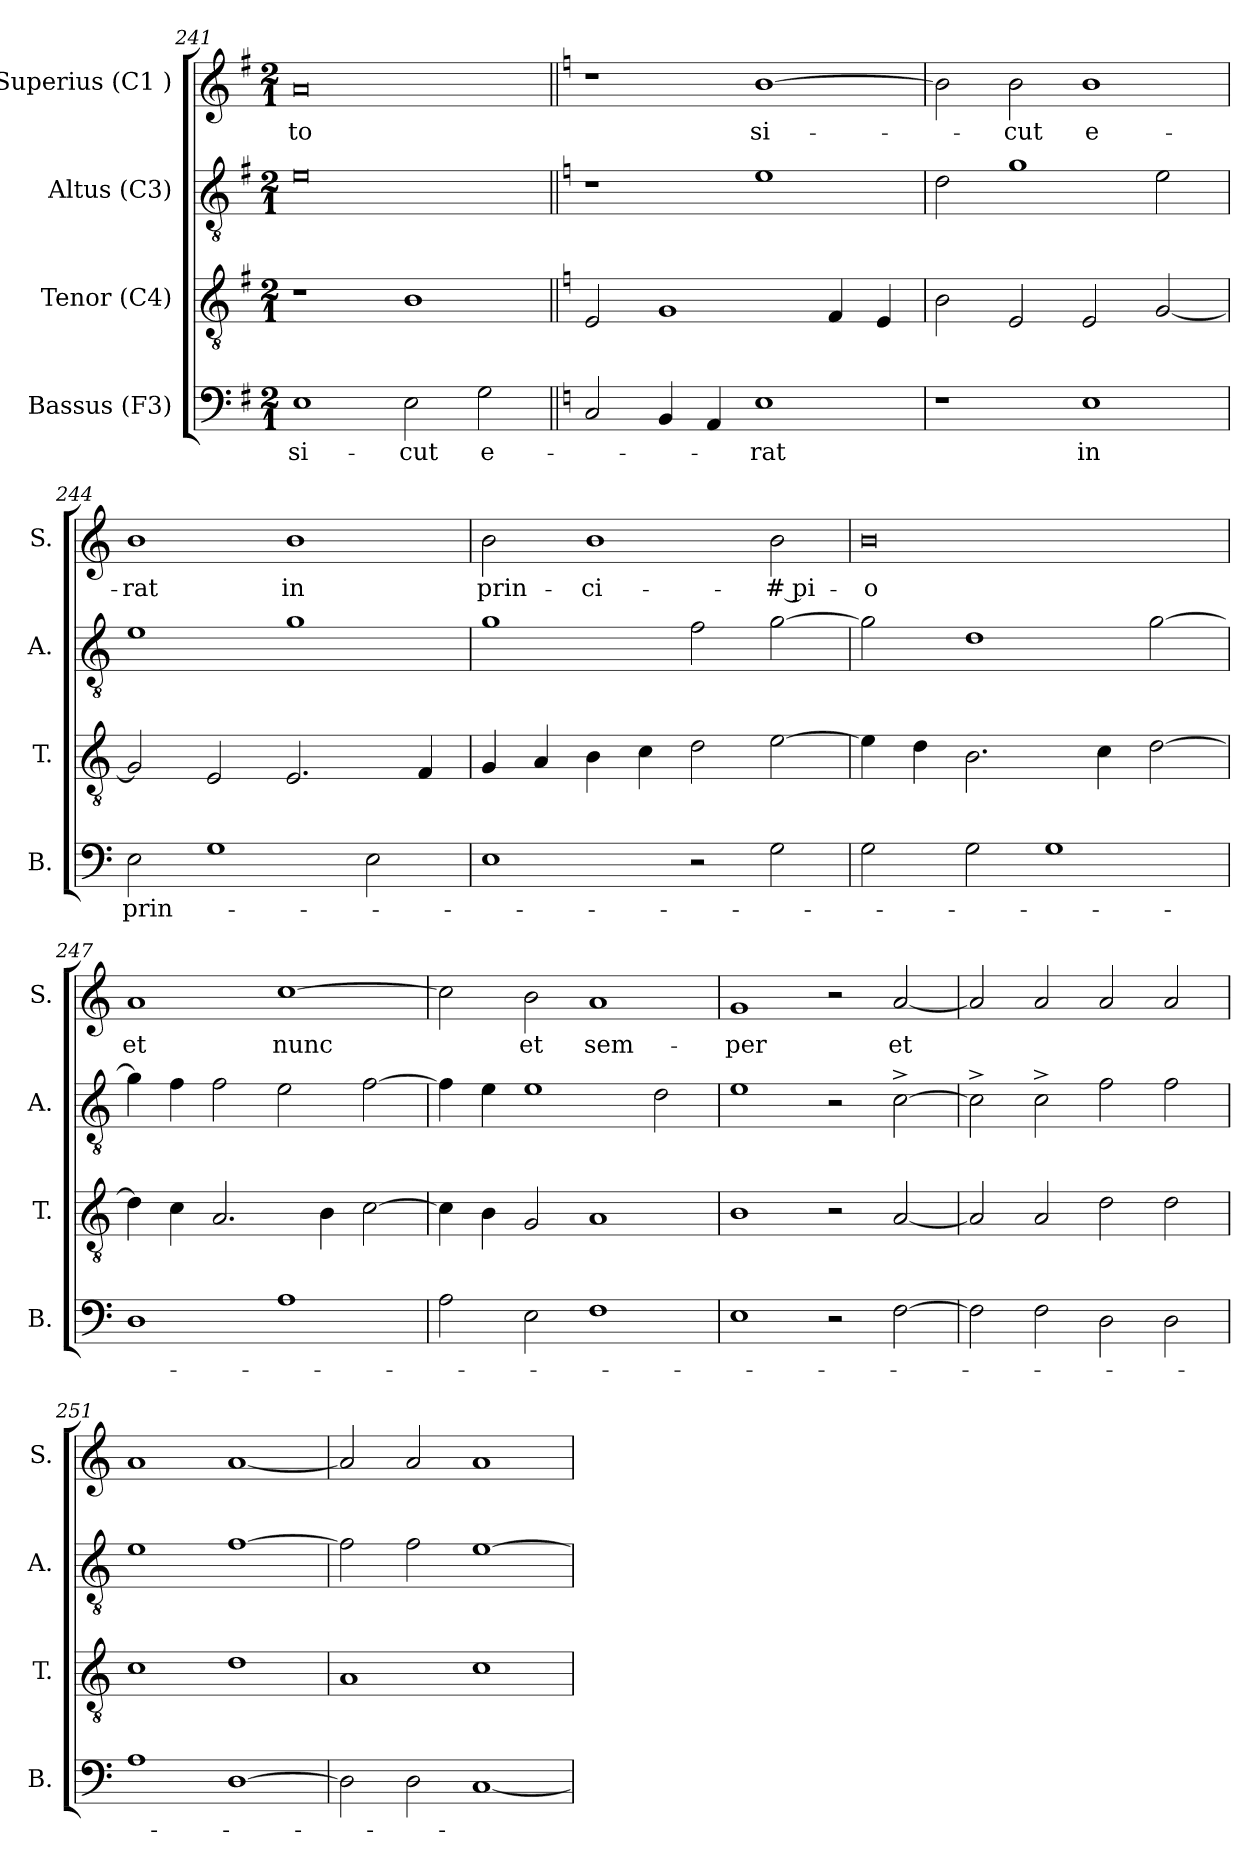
**kern	**text	**kern	**kern	**kern	**text
*part4	*part4	*part3	*part2	*part1	*part1
*staff4	*staff4	*staff3	*staff2	*staff1	*staff1
*I"Bassus (F3)	*	*I"Tenor (C4)	*I"Altus (C3)	*I"Superius (C1 )	*
*I'B.	*	*I'T.	*I'A.	*I'S.	*
*clefF4	*	*clefGv2	*clefGv2	*clefG2	*
*k[f#]	*	*k[f#]	*k[f#]	*k[f#]	*
*M2/1	*	*M2/1	*M2/1	*M2/1	*
=241	=241	=241	=241	=241	=241
!	!LO:LY:b	!	!	!	!LO:LY:b
1E	si-	1r	0e	0a	-to
!	!LO:LY:b	!	!	!	!
2E\	-cut	1B	.	.	.
!	!LO:LY:b	!	!	!	!
2G\	e-	.	.	.	.
!!LO:LB:g=z
=242||	=242||	=242||	=242||	=242||	=242||
*k[]	*	*k[]	*k[]	*k[]	*
2C/	.	2E/	1r	1r	.
4BB/	.	1G	.	.	.
4AA/	.	.	.	.	.
!	!LO:LY:b	!	!	!	!LO:LY:b
1E	-rat	.	1e	[1b	si-
.	.	4F/	.	.	.
.	.	4E/	.	.	.
=243	=243	=243	=243	=243	=243
1r	.	2B\	2d\	2b\]	.
!	!	!	!	!	!LO:LY:b
.	.	2E/	1g	2b\	-cut
!	!LO:LY:b	!	!	!	!LO:LY:b
1E	in	2E/	.	1b	e-
.	.	[2G/	2e\	.	.
=244	=244	=244	=244	=244	=244
!	!LO:LY:b	!	!	!	!LO:LY:b
2E\	prin-	2G/]	1e	1b	-rat
1G	.	2E/	.	.	.
!	!	!	!	!	!LO:LY:b
.	.	2.E/	1g	1b	in
2E\	.	.	.	.	.
.	.	4F/	.	.	.
=245	=245	=245	=245	=245	=245
!	!	!	!	!	!LO:LY:b
1E	.	4G/	1g	2b\	prin-
.	.	4A/	.	.	.
!	!	!	!	!	!LO:LY:b
.	.	4B\	.	1b	-ci-
.	.	4c\	.	.	.
2r	.	2d\	2f\	.	.
!	!	!	!	!	!LO:LY:b
2G\	.	[2e\	[2g\	2b\	# pi-
=246	=246	=246	=246	=246	=246
!	!	!	!	!	!LO:LY:b
2G\	.	4e\]	2g\]	0b	-o
.	.	4d\	.	.	.
2G\	.	2.B\	1d	.	.
1G	.	.	.	.	.
.	.	4c\	.	.	.
.	.	[2d\	[2g\	.	.
!!LO:LB:g=z
=247	=247	=247	=247	=247	=247
!	!	!	!	!	!LO:LY:b
1D	.	4d\]	4g\]	1a	et
.	.	4c\	4f\	.	.
.	.	2.A/	2f\	.	.
!	!	!	!	!	!LO:LY:b
1A	.	.	2e\	[1cc	nunc
.	.	4B\	.	.	.
.	.	[2c\	[2f\	.	.
=248	=248	=248	=248	=248	=248
2A\	.	4c\]	4f\]	2cc\]	.
.	.	4B\	4e\	.	.
!	!	!	!	!	!LO:LY:b
2E\	.	2G/	1e	2b\	et
!	!	!	!	!	!LO:LY:b
1F	.	1A	.	1a	sem-
.	.	.	2d\	.	.
=249	=249	=249	=249	=249	=249
!	!	!	!	!	!LO:LY:b
1E	.	1B	1e	1g	-per
2r	.	2r	2r	2r	.
!	!	!	!	!	!LO:LY:b
[2F\	.	[2A/	[2c^>\	[2a/	et
=250	=250	=250	=250	=250	=250
2F\]	.	2A/]	2c^>\]	2a/]	.
2F\	.	2A/	2c^>\	2a/	.
2D\	.	2d\	2f\	2a/	.
2D\	.	2d\	2f\	2a/	.
=251	=251	=251	=251	=251	=251
1A	.	1c	1e	1a	.
[1D	.	1d	[1f	[1a	.
!!LO:LB:g=z
=252	=252	=252	=252	=252	=252
2D\]	.	1A	2f\]	2a/]	.
2D\	.	.	2f\	2a/	.
[1C	.	1c	[1e	1a	.
=	=	=	=	=	=
*-	*-	*-	*-	*-	*-
